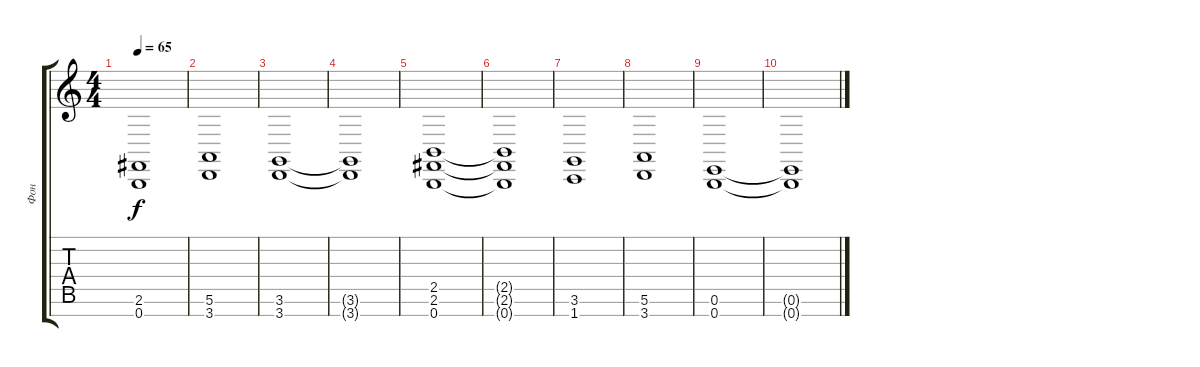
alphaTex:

\track ("Фон" "Фон") {instrument drawbarorgan}
\staff {score tabs}
\tuning (E4 B3 G3 D3 A2 E2 B1) {hide}
\ts (4 4)
\tempo 65
\clef g2
\ks c
(2.6 0.7).1{dy f} |
(5.6 3.7).1 |
(3.6 3.7).1 |
(3.6{t} 3.7{t}).1 |
(2.5 2.6 0.7).1 |
(2.5{t} 2.6{t} 0.7{t}).1 |
(3.6 1.7).1 |
(5.6 3.7).1 |
(0.6 0.7).1 |
(0.6{t} 0.7{t}).1
